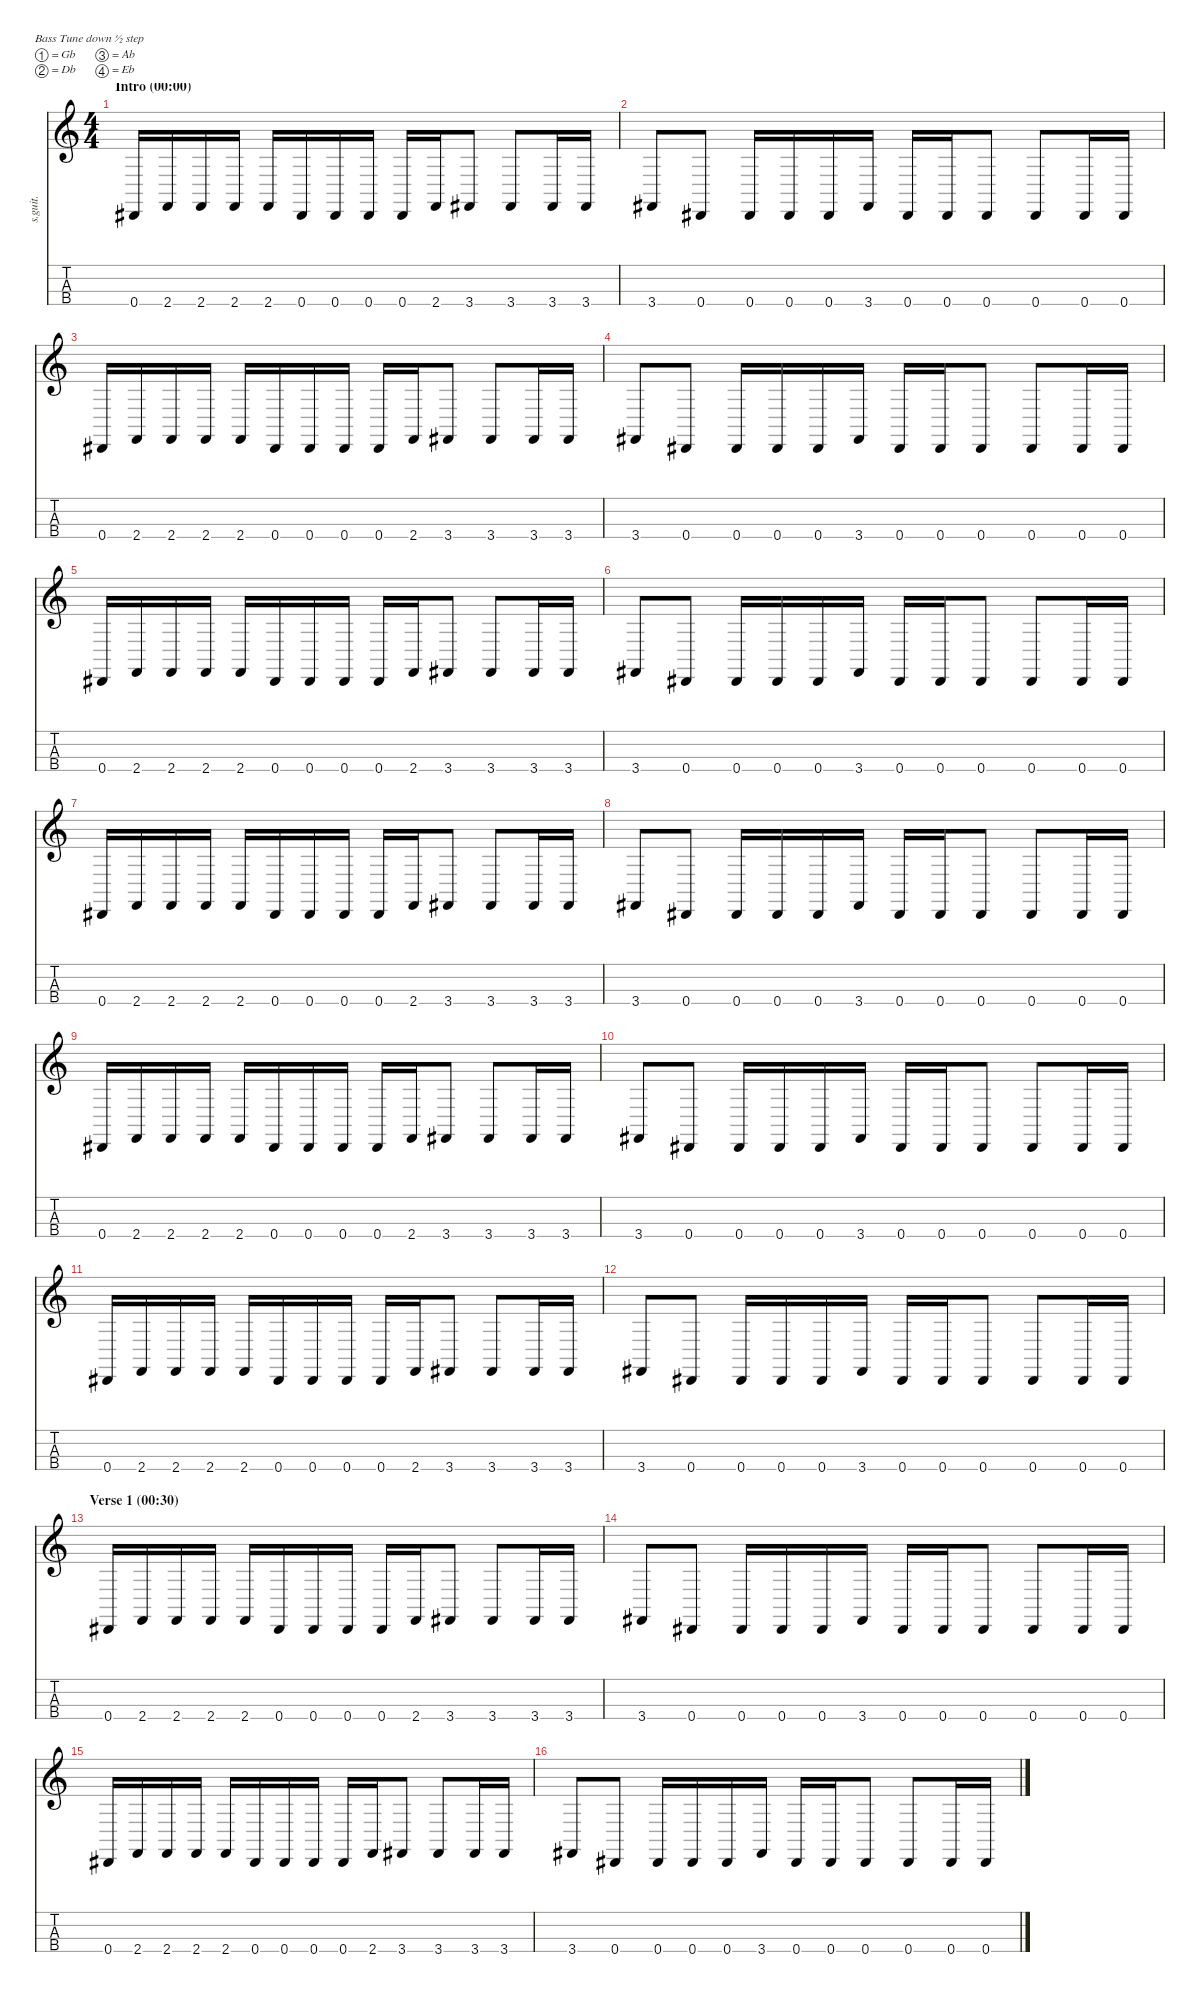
\defaultSystemsLayout 4
\hideDynamics
\bracketExtendMode nobrackets
\track ("Mike Starr (Bass)" "s.guit.") {instrument electricbasspick}
\staff {score tabs}
\tuning (Gb2 Db2 Ab1 Eb1)
\ts (4 4)
\beaming (8 2 2 2 2)
\section ("" "Intro (00:00)")
\tempo (94 hide)
\clef g2
\ks c
0.4{acc #}.16{lyrics (0 "") lyrics (1 "") lyrics (2 "") lyrics (3 "") lyrics (4 "") dy ff instrument electricbasspick} 2.4.16{lyrics (0 "") lyrics (1 "") lyrics (2 "") lyrics (3 "") lyrics (4 "")} 2.4.16{lyrics (0 "") lyrics (1 "") lyrics (2 "") lyrics (3 "") lyrics (4 "")} 2.4.16{lyrics (0 "") lyrics (1 "") lyrics (2 "") lyrics (3 "") lyrics (4 "")} 2.4.16{lyrics (0 "") lyrics (1 "") lyrics (2 "") lyrics (3 "") lyrics (4 "")} 0.4{acc #}.16{lyrics (0 "") lyrics (1 "") lyrics (2 "") lyrics (3 "") lyrics (4 "")} 0.4{acc #}.16{lyrics (0 "") lyrics (1 "") lyrics (2 "") lyrics (3 "") lyrics (4 "")} 0.4{acc #}.16{lyrics (0 "") lyrics (1 "") lyrics (2 "") lyrics (3 "") lyrics (4 "")} 0.4{acc #}.16{lyrics (0 "") lyrics (1 "") lyrics (2 "") lyrics (3 "") lyrics (4 "") dy f} 2.4.16{lyrics (0 "") lyrics (1 "") lyrics (2 "") lyrics (3 "") lyrics (4 "")} 3.4{acc #}.8{lyrics (0 "") lyrics (1 "") lyrics (2 "") lyrics (3 "") lyrics (4 "")} 3.4{acc #}.8{lyrics (0 "") lyrics (1 "") lyrics (2 "") lyrics (3 "") lyrics (4 "")} 3.4{acc #}.16{lyrics (0 "") lyrics (1 "") lyrics (2 "") lyrics (3 "") lyrics (4 "")} 3.4{acc #}.16{lyrics (0 "") lyrics (1 "") lyrics (2 "") lyrics (3 "") lyrics (4 "")} |
3.4{acc #}.8{lyrics (0 "") lyrics (1 "") lyrics (2 "") lyrics (3 "") lyrics (4 "")} 0.4{acc #}.8{lyrics (0 "") lyrics (1 "") lyrics (2 "") lyrics (3 "") lyrics (4 "")} 0.4{acc #}.16{lyrics (0 "") lyrics (1 "") lyrics (2 "") lyrics (3 "") lyrics (4 "")} 0.4{acc #}.16{lyrics (0 "") lyrics (1 "") lyrics (2 "") lyrics (3 "") lyrics (4 "")} 0.4{acc #}.16{lyrics (0 "") lyrics (1 "") lyrics (2 "") lyrics (3 "") lyrics (4 "") dy ff} 3.4{acc #}.16{lyrics (0 "") lyrics (1 "") lyrics (2 "") lyrics (3 "") lyrics (4 "")} 0.4{acc #}.16{lyrics (0 "") lyrics (1 "") lyrics (2 "") lyrics (3 "") lyrics (4 "") dy f} 0.4{acc #}.16{lyrics (0 "") lyrics (1 "") lyrics (2 "") lyrics (3 "") lyrics (4 "") dy ff} 0.4{acc #}.8{lyrics (0 "") lyrics (1 "") lyrics (2 "") lyrics (3 "") lyrics (4 "")} 0.4{acc #}.8{lyrics (0 "") lyrics (1 "") lyrics (2 "") lyrics (3 "") lyrics (4 "")} 0.4{acc #}.16{lyrics (0 "") lyrics (1 "") lyrics (2 "") lyrics (3 "") lyrics (4 "")} 0.4{acc #}.16{lyrics (0 "") lyrics (1 "") lyrics (2 "") lyrics (3 "") lyrics (4 "")} |
0.4{acc #}.16{lyrics (0 "") lyrics (1 "") lyrics (2 "") lyrics (3 "") lyrics (4 "")} 2.4.16{lyrics (0 "") lyrics (1 "") lyrics (2 "") lyrics (3 "") lyrics (4 "")} 2.4.16{lyrics (0 "") lyrics (1 "") lyrics (2 "") lyrics (3 "") lyrics (4 "")} 2.4.16{lyrics (0 "") lyrics (1 "") lyrics (2 "") lyrics (3 "") lyrics (4 "")} 2.4.16{lyrics (0 "") lyrics (1 "") lyrics (2 "") lyrics (3 "") lyrics (4 "")} 0.4{acc #}.16{lyrics (0 "") lyrics (1 "") lyrics (2 "") lyrics (3 "") lyrics (4 "")} 0.4{acc #}.16{lyrics (0 "") lyrics (1 "") lyrics (2 "") lyrics (3 "") lyrics (4 "")} 0.4{acc #}.16{lyrics (0 "") lyrics (1 "") lyrics (2 "") lyrics (3 "") lyrics (4 "")} 0.4{acc #}.16{lyrics (0 "") lyrics (1 "") lyrics (2 "") lyrics (3 "") lyrics (4 "") dy f} 2.4.16{lyrics (0 "") lyrics (1 "") lyrics (2 "") lyrics (3 "") lyrics (4 "")} 3.4{acc #}.8{lyrics (0 "") lyrics (1 "") lyrics (2 "") lyrics (3 "") lyrics (4 "")} 3.4{acc #}.8{lyrics (0 "") lyrics (1 "") lyrics (2 "") lyrics (3 "") lyrics (4 "")} 3.4{acc #}.16{lyrics (0 "") lyrics (1 "") lyrics (2 "") lyrics (3 "") lyrics (4 "")} 3.4{acc #}.16{lyrics (0 "") lyrics (1 "") lyrics (2 "") lyrics (3 "") lyrics (4 "")} |
3.4{acc #}.8{lyrics (0 "") lyrics (1 "") lyrics (2 "") lyrics (3 "") lyrics (4 "")} 0.4{acc #}.8{lyrics (0 "") lyrics (1 "") lyrics (2 "") lyrics (3 "") lyrics (4 "")} 0.4{acc #}.16{lyrics (0 "") lyrics (1 "") lyrics (2 "") lyrics (3 "") lyrics (4 "")} 0.4{acc #}.16{lyrics (0 "") lyrics (1 "") lyrics (2 "") lyrics (3 "") lyrics (4 "")} 0.4{acc #}.16{lyrics (0 "") lyrics (1 "") lyrics (2 "") lyrics (3 "") lyrics (4 "") dy ff} 3.4{acc #}.16{lyrics (0 "") lyrics (1 "") lyrics (2 "") lyrics (3 "") lyrics (4 "")} 0.4{acc #}.16{lyrics (0 "") lyrics (1 "") lyrics (2 "") lyrics (3 "") lyrics (4 "") dy f} 0.4{acc #}.16{lyrics (0 "") lyrics (1 "") lyrics (2 "") lyrics (3 "") lyrics (4 "") dy ff} 0.4{acc #}.8{lyrics (0 "") lyrics (1 "") lyrics (2 "") lyrics (3 "") lyrics (4 "")} 0.4{acc #}.8{lyrics (0 "") lyrics (1 "") lyrics (2 "") lyrics (3 "") lyrics (4 "")} 0.4{acc #}.16{lyrics (0 "") lyrics (1 "") lyrics (2 "") lyrics (3 "") lyrics (4 "")} 0.4{acc #}.16{lyrics (0 "") lyrics (1 "") lyrics (2 "") lyrics (3 "") lyrics (4 "")} |
0.4{acc #}.16{lyrics (0 "") lyrics (1 "") lyrics (2 "") lyrics (3 "") lyrics (4 "")} 2.4.16{lyrics (0 "") lyrics (1 "") lyrics (2 "") lyrics (3 "") lyrics (4 "")} 2.4.16{lyrics (0 "") lyrics (1 "") lyrics (2 "") lyrics (3 "") lyrics (4 "")} 2.4.16{lyrics (0 "") lyrics (1 "") lyrics (2 "") lyrics (3 "") lyrics (4 "")} 2.4.16{lyrics (0 "") lyrics (1 "") lyrics (2 "") lyrics (3 "") lyrics (4 "")} 0.4{acc #}.16{lyrics (0 "") lyrics (1 "") lyrics (2 "") lyrics (3 "") lyrics (4 "")} 0.4{acc #}.16{lyrics (0 "") lyrics (1 "") lyrics (2 "") lyrics (3 "") lyrics (4 "")} 0.4{acc #}.16{lyrics (0 "") lyrics (1 "") lyrics (2 "") lyrics (3 "") lyrics (4 "")} 0.4{acc #}.16{lyrics (0 "") lyrics (1 "") lyrics (2 "") lyrics (3 "") lyrics (4 "") dy f} 2.4.16{lyrics (0 "") lyrics (1 "") lyrics (2 "") lyrics (3 "") lyrics (4 "")} 3.4{acc #}.8{lyrics (0 "") lyrics (1 "") lyrics (2 "") lyrics (3 "") lyrics (4 "")} 3.4{acc #}.8{lyrics (0 "") lyrics (1 "") lyrics (2 "") lyrics (3 "") lyrics (4 "")} 3.4{acc #}.16{lyrics (0 "") lyrics (1 "") lyrics (2 "") lyrics (3 "") lyrics (4 "")} 3.4{acc #}.16{lyrics (0 "") lyrics (1 "") lyrics (2 "") lyrics (3 "") lyrics (4 "")} |
3.4{acc #}.8{lyrics (0 "") lyrics (1 "") lyrics (2 "") lyrics (3 "") lyrics (4 "")} 0.4{acc #}.8{lyrics (0 "") lyrics (1 "") lyrics (2 "") lyrics (3 "") lyrics (4 "")} 0.4{acc #}.16{lyrics (0 "") lyrics (1 "") lyrics (2 "") lyrics (3 "") lyrics (4 "")} 0.4{acc #}.16{lyrics (0 "") lyrics (1 "") lyrics (2 "") lyrics (3 "") lyrics (4 "")} 0.4{acc #}.16{lyrics (0 "") lyrics (1 "") lyrics (2 "") lyrics (3 "") lyrics (4 "") dy ff} 3.4{acc #}.16{lyrics (0 "") lyrics (1 "") lyrics (2 "") lyrics (3 "") lyrics (4 "")} 0.4{acc #}.16{lyrics (0 "") lyrics (1 "") lyrics (2 "") lyrics (3 "") lyrics (4 "") dy f} 0.4{acc #}.16{lyrics (0 "") lyrics (1 "") lyrics (2 "") lyrics (3 "") lyrics (4 "") dy ff} 0.4{acc #}.8{lyrics (0 "") lyrics (1 "") lyrics (2 "") lyrics (3 "") lyrics (4 "")} 0.4{acc #}.8{lyrics (0 "") lyrics (1 "") lyrics (2 "") lyrics (3 "") lyrics (4 "")} 0.4{acc #}.16{lyrics (0 "") lyrics (1 "") lyrics (2 "") lyrics (3 "") lyrics (4 "")} 0.4{acc #}.16{lyrics (0 "") lyrics (1 "") lyrics (2 "") lyrics (3 "") lyrics (4 "")} |
0.4{acc #}.16{lyrics (0 "") lyrics (1 "") lyrics (2 "") lyrics (3 "") lyrics (4 "")} 2.4.16{lyrics (0 "") lyrics (1 "") lyrics (2 "") lyrics (3 "") lyrics (4 "")} 2.4.16{lyrics (0 "") lyrics (1 "") lyrics (2 "") lyrics (3 "") lyrics (4 "")} 2.4.16{lyrics (0 "") lyrics (1 "") lyrics (2 "") lyrics (3 "") lyrics (4 "")} 2.4.16{lyrics (0 "") lyrics (1 "") lyrics (2 "") lyrics (3 "") lyrics (4 "")} 0.4{acc #}.16{lyrics (0 "") lyrics (1 "") lyrics (2 "") lyrics (3 "") lyrics (4 "")} 0.4{acc #}.16{lyrics (0 "") lyrics (1 "") lyrics (2 "") lyrics (3 "") lyrics (4 "")} 0.4{acc #}.16{lyrics (0 "") lyrics (1 "") lyrics (2 "") lyrics (3 "") lyrics (4 "")} 0.4{acc #}.16{lyrics (0 "") lyrics (1 "") lyrics (2 "") lyrics (3 "") lyrics (4 "") dy f} 2.4.16{lyrics (0 "") lyrics (1 "") lyrics (2 "") lyrics (3 "") lyrics (4 "")} 3.4{acc #}.8{lyrics (0 "") lyrics (1 "") lyrics (2 "") lyrics (3 "") lyrics (4 "")} 3.4{acc #}.8{lyrics (0 "") lyrics (1 "") lyrics (2 "") lyrics (3 "") lyrics (4 "")} 3.4{acc #}.16{lyrics (0 "") lyrics (1 "") lyrics (2 "") lyrics (3 "") lyrics (4 "")} 3.4{acc #}.16{lyrics (0 "") lyrics (1 "") lyrics (2 "") lyrics (3 "") lyrics (4 "")} |
3.4{acc #}.8{lyrics (0 "") lyrics (1 "") lyrics (2 "") lyrics (3 "") lyrics (4 "")} 0.4{acc #}.8{lyrics (0 "") lyrics (1 "") lyrics (2 "") lyrics (3 "") lyrics (4 "")} 0.4{acc #}.16{lyrics (0 "") lyrics (1 "") lyrics (2 "") lyrics (3 "") lyrics (4 "")} 0.4{acc #}.16{lyrics (0 "") lyrics (1 "") lyrics (2 "") lyrics (3 "") lyrics (4 "")} 0.4{acc #}.16{lyrics (0 "") lyrics (1 "") lyrics (2 "") lyrics (3 "") lyrics (4 "") dy ff} 3.4{acc #}.16{lyrics (0 "") lyrics (1 "") lyrics (2 "") lyrics (3 "") lyrics (4 "")} 0.4{acc #}.16{lyrics (0 "") lyrics (1 "") lyrics (2 "") lyrics (3 "") lyrics (4 "") dy f} 0.4{acc #}.16{lyrics (0 "") lyrics (1 "") lyrics (2 "") lyrics (3 "") lyrics (4 "") dy ff} 0.4{acc #}.8{lyrics (0 "") lyrics (1 "") lyrics (2 "") lyrics (3 "") lyrics (4 "")} 0.4{acc #}.8{lyrics (0 "") lyrics (1 "") lyrics (2 "") lyrics (3 "") lyrics (4 "")} 0.4{acc #}.16{lyrics (0 "") lyrics (1 "") lyrics (2 "") lyrics (3 "") lyrics (4 "")} 0.4{acc #}.16{lyrics (0 "") lyrics (1 "") lyrics (2 "") lyrics (3 "") lyrics (4 "")} |
0.4{acc #}.16{lyrics (0 "") lyrics (1 "") lyrics (2 "") lyrics (3 "") lyrics (4 "")} 2.4.16{lyrics (0 "") lyrics (1 "") lyrics (2 "") lyrics (3 "") lyrics (4 "")} 2.4.16{lyrics (0 "") lyrics (1 "") lyrics (2 "") lyrics (3 "") lyrics (4 "")} 2.4.16{lyrics (0 "") lyrics (1 "") lyrics (2 "") lyrics (3 "") lyrics (4 "")} 2.4.16{lyrics (0 "") lyrics (1 "") lyrics (2 "") lyrics (3 "") lyrics (4 "")} 0.4{acc #}.16{lyrics (0 "") lyrics (1 "") lyrics (2 "") lyrics (3 "") lyrics (4 "")} 0.4{acc #}.16{lyrics (0 "") lyrics (1 "") lyrics (2 "") lyrics (3 "") lyrics (4 "")} 0.4{acc #}.16{lyrics (0 "") lyrics (1 "") lyrics (2 "") lyrics (3 "") lyrics (4 "")} 0.4{acc #}.16{lyrics (0 "") lyrics (1 "") lyrics (2 "") lyrics (3 "") lyrics (4 "") dy f} 2.4.16{lyrics (0 "") lyrics (1 "") lyrics (2 "") lyrics (3 "") lyrics (4 "")} 3.4{acc #}.8{lyrics (0 "") lyrics (1 "") lyrics (2 "") lyrics (3 "") lyrics (4 "")} 3.4{acc #}.8{lyrics (0 "") lyrics (1 "") lyrics (2 "") lyrics (3 "") lyrics (4 "")} 3.4{acc #}.16{lyrics (0 "") lyrics (1 "") lyrics (2 "") lyrics (3 "") lyrics (4 "")} 3.4{acc #}.16{lyrics (0 "") lyrics (1 "") lyrics (2 "") lyrics (3 "") lyrics (4 "")} |
3.4{acc #}.8{lyrics (0 "") lyrics (1 "") lyrics (2 "") lyrics (3 "") lyrics (4 "")} 0.4{acc #}.8{lyrics (0 "") lyrics (1 "") lyrics (2 "") lyrics (3 "") lyrics (4 "")} 0.4{acc #}.16{lyrics (0 "") lyrics (1 "") lyrics (2 "") lyrics (3 "") lyrics (4 "")} 0.4{acc #}.16{lyrics (0 "") lyrics (1 "") lyrics (2 "") lyrics (3 "") lyrics (4 "")} 0.4{acc #}.16{lyrics (0 "") lyrics (1 "") lyrics (2 "") lyrics (3 "") lyrics (4 "") dy ff} 3.4{acc #}.16{lyrics (0 "") lyrics (1 "") lyrics (2 "") lyrics (3 "") lyrics (4 "")} 0.4{acc #}.16{lyrics (0 "") lyrics (1 "") lyrics (2 "") lyrics (3 "") lyrics (4 "") dy f} 0.4{acc #}.16{lyrics (0 "") lyrics (1 "") lyrics (2 "") lyrics (3 "") lyrics (4 "") dy ff} 0.4{acc #}.8{lyrics (0 "") lyrics (1 "") lyrics (2 "") lyrics (3 "") lyrics (4 "")} 0.4{acc #}.8{lyrics (0 "") lyrics (1 "") lyrics (2 "") lyrics (3 "") lyrics (4 "")} 0.4{acc #}.16{lyrics (0 "") lyrics (1 "") lyrics (2 "") lyrics (3 "") lyrics (4 "")} 0.4{acc #}.16{lyrics (0 "") lyrics (1 "") lyrics (2 "") lyrics (3 "") lyrics (4 "")} |
0.4{acc #}.16{lyrics (0 "") lyrics (1 "") lyrics (2 "") lyrics (3 "") lyrics (4 "")} 2.4.16{lyrics (0 "") lyrics (1 "") lyrics (2 "") lyrics (3 "") lyrics (4 "")} 2.4.16{lyrics (0 "") lyrics (1 "") lyrics (2 "") lyrics (3 "") lyrics (4 "")} 2.4.16{lyrics (0 "") lyrics (1 "") lyrics (2 "") lyrics (3 "") lyrics (4 "")} 2.4.16{lyrics (0 "") lyrics (1 "") lyrics (2 "") lyrics (3 "") lyrics (4 "")} 0.4{acc #}.16{lyrics (0 "") lyrics (1 "") lyrics (2 "") lyrics (3 "") lyrics (4 "")} 0.4{acc #}.16{lyrics (0 "") lyrics (1 "") lyrics (2 "") lyrics (3 "") lyrics (4 "")} 0.4{acc #}.16{lyrics (0 "") lyrics (1 "") lyrics (2 "") lyrics (3 "") lyrics (4 "")} 0.4{acc #}.16{lyrics (0 "") lyrics (1 "") lyrics (2 "") lyrics (3 "") lyrics (4 "") dy f} 2.4.16{lyrics (0 "") lyrics (1 "") lyrics (2 "") lyrics (3 "") lyrics (4 "")} 3.4{acc #}.8{lyrics (0 "") lyrics (1 "") lyrics (2 "") lyrics (3 "") lyrics (4 "")} 3.4{acc #}.8{lyrics (0 "") lyrics (1 "") lyrics (2 "") lyrics (3 "") lyrics (4 "")} 3.4{acc #}.16{lyrics (0 "") lyrics (1 "") lyrics (2 "") lyrics (3 "") lyrics (4 "")} 3.4{acc #}.16{lyrics (0 "") lyrics (1 "") lyrics (2 "") lyrics (3 "") lyrics (4 "")} |
3.4{acc #}.8{lyrics (0 "") lyrics (1 "") lyrics (2 "") lyrics (3 "") lyrics (4 "")} 0.4{acc #}.8{lyrics (0 "") lyrics (1 "") lyrics (2 "") lyrics (3 "") lyrics (4 "")} 0.4{acc #}.16{lyrics (0 "") lyrics (1 "") lyrics (2 "") lyrics (3 "") lyrics (4 "")} 0.4{acc #}.16{lyrics (0 "") lyrics (1 "") lyrics (2 "") lyrics (3 "") lyrics (4 "")} 0.4{acc #}.16{lyrics (0 "") lyrics (1 "") lyrics (2 "") lyrics (3 "") lyrics (4 "") dy ff} 3.4{acc #}.16{lyrics (0 "") lyrics (1 "") lyrics (2 "") lyrics (3 "") lyrics (4 "")} 0.4{acc #}.16{lyrics (0 "") lyrics (1 "") lyrics (2 "") lyrics (3 "") lyrics (4 "") dy f} 0.4{acc #}.16{lyrics (0 "") lyrics (1 "") lyrics (2 "") lyrics (3 "") lyrics (4 "") dy ff} 0.4{acc #}.8{lyrics (0 "") lyrics (1 "") lyrics (2 "") lyrics (3 "") lyrics (4 "")} 0.4{acc #}.8{lyrics (0 "") lyrics (1 "") lyrics (2 "") lyrics (3 "") lyrics (4 "")} 0.4{acc #}.16{lyrics (0 "") lyrics (1 "") lyrics (2 "") lyrics (3 "") lyrics (4 "")} 0.4{acc #}.16{lyrics (0 "") lyrics (1 "") lyrics (2 "") lyrics (3 "") lyrics (4 "")} |
\section ("" "Verse 1 (00:30)")
0.4{acc #}.16{lyrics (0 "") lyrics (1 "") lyrics (2 "") lyrics (3 "") lyrics (4 "")} 2.4.16{lyrics (0 "") lyrics (1 "") lyrics (2 "") lyrics (3 "") lyrics (4 "")} 2.4.16{lyrics (0 "") lyrics (1 "") lyrics (2 "") lyrics (3 "") lyrics (4 "")} 2.4.16{lyrics (0 "") lyrics (1 "") lyrics (2 "") lyrics (3 "") lyrics (4 "")} 2.4.16{lyrics (0 "") lyrics (1 "") lyrics (2 "") lyrics (3 "") lyrics (4 "")} 0.4{acc #}.16{lyrics (0 "") lyrics (1 "") lyrics (2 "") lyrics (3 "") lyrics (4 "")} 0.4{acc #}.16{lyrics (0 "") lyrics (1 "") lyrics (2 "") lyrics (3 "") lyrics (4 "")} 0.4{acc #}.16{lyrics (0 "") lyrics (1 "") lyrics (2 "") lyrics (3 "") lyrics (4 "")} 0.4{acc #}.16{lyrics (0 "") lyrics (1 "") lyrics (2 "") lyrics (3 "") lyrics (4 "") dy f} 2.4.16{lyrics (0 "") lyrics (1 "") lyrics (2 "") lyrics (3 "") lyrics (4 "")} 3.4{acc #}.8{lyrics (0 "") lyrics (1 "") lyrics (2 "") lyrics (3 "") lyrics (4 "")} 3.4{acc #}.8{lyrics (0 "") lyrics (1 "") lyrics (2 "") lyrics (3 "") lyrics (4 "")} 3.4{acc #}.16{lyrics (0 "") lyrics (1 "") lyrics (2 "") lyrics (3 "") lyrics (4 "")} 3.4{acc #}.16{lyrics (0 "") lyrics (1 "") lyrics (2 "") lyrics (3 "") lyrics (4 "")} |
3.4{acc #}.8{lyrics (0 "") lyrics (1 "") lyrics (2 "") lyrics (3 "") lyrics (4 "")} 0.4{acc #}.8{lyrics (0 "") lyrics (1 "") lyrics (2 "") lyrics (3 "") lyrics (4 "")} 0.4{acc #}.16{lyrics (0 "") lyrics (1 "") lyrics (2 "") lyrics (3 "") lyrics (4 "")} 0.4{acc #}.16{lyrics (0 "") lyrics (1 "") lyrics (2 "") lyrics (3 "") lyrics (4 "")} 0.4{acc #}.16{lyrics (0 "") lyrics (1 "") lyrics (2 "") lyrics (3 "") lyrics (4 "") dy ff} 3.4{acc #}.16{lyrics (0 "") lyrics (1 "") lyrics (2 "") lyrics (3 "") lyrics (4 "")} 0.4{acc #}.16{lyrics (0 "") lyrics (1 "") lyrics (2 "") lyrics (3 "") lyrics (4 "") dy f} 0.4{acc #}.16{lyrics (0 "") lyrics (1 "") lyrics (2 "") lyrics (3 "") lyrics (4 "") dy ff} 0.4{acc #}.8{lyrics (0 "") lyrics (1 "") lyrics (2 "") lyrics (3 "") lyrics (4 "")} 0.4{acc #}.8{lyrics (0 "") lyrics (1 "") lyrics (2 "") lyrics (3 "") lyrics (4 "")} 0.4{acc #}.16{lyrics (0 "") lyrics (1 "") lyrics (2 "") lyrics (3 "") lyrics (4 "")} 0.4{acc #}.16{lyrics (0 "") lyrics (1 "") lyrics (2 "") lyrics (3 "") lyrics (4 "")} |
0.4{acc #}.16{lyrics (0 "") lyrics (1 "") lyrics (2 "") lyrics (3 "") lyrics (4 "")} 2.4.16{lyrics (0 "") lyrics (1 "") lyrics (2 "") lyrics (3 "") lyrics (4 "")} 2.4.16{lyrics (0 "") lyrics (1 "") lyrics (2 "") lyrics (3 "") lyrics (4 "")} 2.4.16{lyrics (0 "") lyrics (1 "") lyrics (2 "") lyrics (3 "") lyrics (4 "")} 2.4.16{lyrics (0 "") lyrics (1 "") lyrics (2 "") lyrics (3 "") lyrics (4 "")} 0.4{acc #}.16{lyrics (0 "") lyrics (1 "") lyrics (2 "") lyrics (3 "") lyrics (4 "")} 0.4{acc #}.16{lyrics (0 "") lyrics (1 "") lyrics (2 "") lyrics (3 "") lyrics (4 "")} 0.4{acc #}.16{lyrics (0 "") lyrics (1 "") lyrics (2 "") lyrics (3 "") lyrics (4 "")} 0.4{acc #}.16{lyrics (0 "") lyrics (1 "") lyrics (2 "") lyrics (3 "") lyrics (4 "") dy f} 2.4.16{lyrics (0 "") lyrics (1 "") lyrics (2 "") lyrics (3 "") lyrics (4 "")} 3.4{acc #}.8{lyrics (0 "") lyrics (1 "") lyrics (2 "") lyrics (3 "") lyrics (4 "")} 3.4{acc #}.8{lyrics (0 "") lyrics (1 "") lyrics (2 "") lyrics (3 "") lyrics (4 "")} 3.4{acc #}.16{lyrics (0 "") lyrics (1 "") lyrics (2 "") lyrics (3 "") lyrics (4 "")} 3.4{acc #}.16{lyrics (0 "") lyrics (1 "") lyrics (2 "") lyrics (3 "") lyrics (4 "")} |
3.4{acc #}.8{lyrics (0 "") lyrics (1 "") lyrics (2 "") lyrics (3 "") lyrics (4 "")} 0.4{acc #}.8{lyrics (0 "") lyrics (1 "") lyrics (2 "") lyrics (3 "") lyrics (4 "")} 0.4{acc #}.16{lyrics (0 "") lyrics (1 "") lyrics (2 "") lyrics (3 "") lyrics (4 "")} 0.4{acc #}.16{lyrics (0 "") lyrics (1 "") lyrics (2 "") lyrics (3 "") lyrics (4 "")} 0.4{acc #}.16{lyrics (0 "") lyrics (1 "") lyrics (2 "") lyrics (3 "") lyrics (4 "") dy ff} 3.4{acc #}.16{lyrics (0 "") lyrics (1 "") lyrics (2 "") lyrics (3 "") lyrics (4 "")} 0.4{acc #}.16{lyrics (0 "") lyrics (1 "") lyrics (2 "") lyrics (3 "") lyrics (4 "") dy f} 0.4{acc #}.16{lyrics (0 "") lyrics (1 "") lyrics (2 "") lyrics (3 "") lyrics (4 "") dy ff} 0.4{acc #}.8{lyrics (0 "") lyrics (1 "") lyrics (2 "") lyrics (3 "") lyrics (4 "")} 0.4{acc #}.8{lyrics (0 "") lyrics (1 "") lyrics (2 "") lyrics (3 "") lyrics (4 "")} 0.4{acc #}.16{lyrics (0 "") lyrics (1 "") lyrics (2 "") lyrics (3 "") lyrics (4 "")} 0.4{acc #}.16{lyrics (0 "") lyrics (1 "") lyrics (2 "") lyrics (3 "") lyrics (4 "")}
